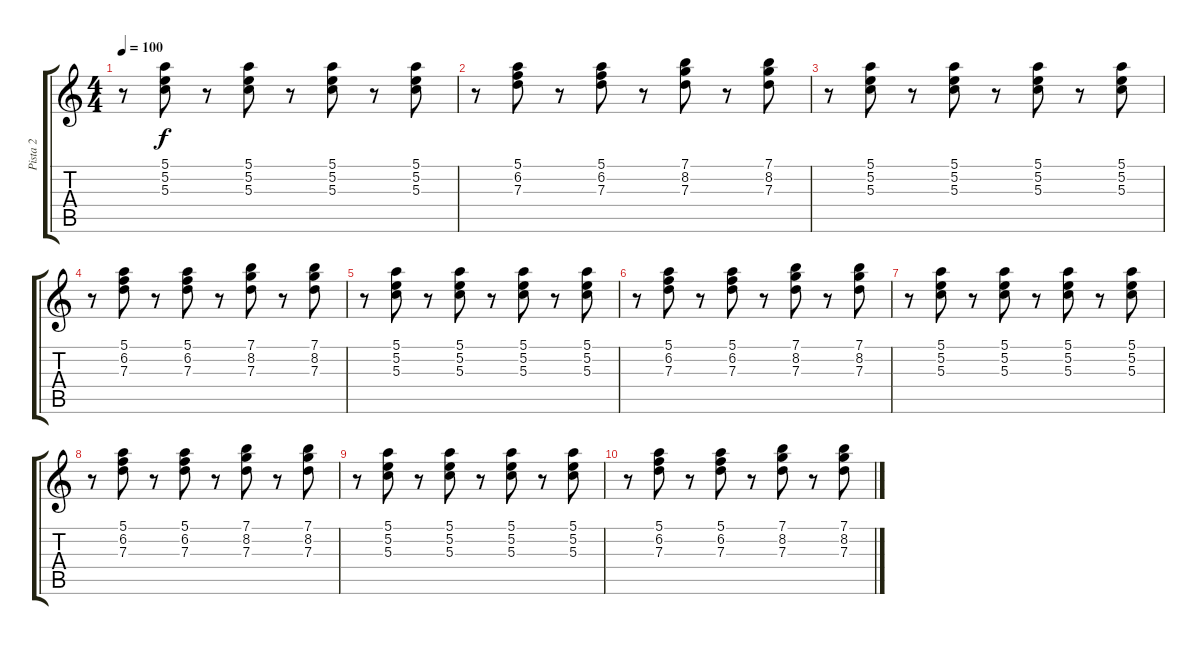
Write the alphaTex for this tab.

\track ("Pista 2" "Pista 2") {instrument distortionguitar}
\staff {score tabs}
\tuning (E4 B3 G3 D3 A2 E2) {hide}
\ts (4 4)
\tempo 100
\clef g2
\ks c
r.8{dy f} (5.1 5.2 5.3).8 r.8 (5.1 5.2 5.3).8 r.8 (5.1 5.2 5.3).8 r.8 (5.1 5.2 5.3).8 |
r.8 (5.1 6.2 7.3).8 r.8 (5.1 6.2 7.3).8 r.8 (7.1 8.2 7.3).8 r.8 (7.1 8.2 7.3).8 |
r.8 (5.1 5.2 5.3).8 r.8 (5.1 5.2 5.3).8 r.8 (5.1 5.2 5.3).8 r.8 (5.1 5.2 5.3).8 |
r.8 (5.1 6.2 7.3).8 r.8 (5.1 6.2 7.3).8 r.8 (7.1 8.2 7.3).8 r.8 (7.1 8.2 7.3).8 |
r.8 (5.1 5.2 5.3).8 r.8 (5.1 5.2 5.3).8 r.8 (5.1 5.2 5.3).8 r.8 (5.1 5.2 5.3).8 |
r.8 (5.1 6.2 7.3).8 r.8 (5.1 6.2 7.3).8 r.8 (7.1 8.2 7.3).8 r.8 (7.1 8.2 7.3).8 |
r.8 (5.1 5.2 5.3).8 r.8 (5.1 5.2 5.3).8 r.8 (5.1 5.2 5.3).8 r.8 (5.1 5.2 5.3).8 |
r.8 (5.1 6.2 7.3).8 r.8 (5.1 6.2 7.3).8 r.8 (7.1 8.2 7.3).8 r.8 (7.1 8.2 7.3).8 |
r.8 (5.1 5.2 5.3).8 r.8 (5.1 5.2 5.3).8 r.8 (5.1 5.2 5.3).8 r.8 (5.1 5.2 5.3).8 |
r.8 (5.1 6.2 7.3).8 r.8 (5.1 6.2 7.3).8 r.8 (7.1 8.2 7.3).8 r.8 (7.1 8.2 7.3).8
